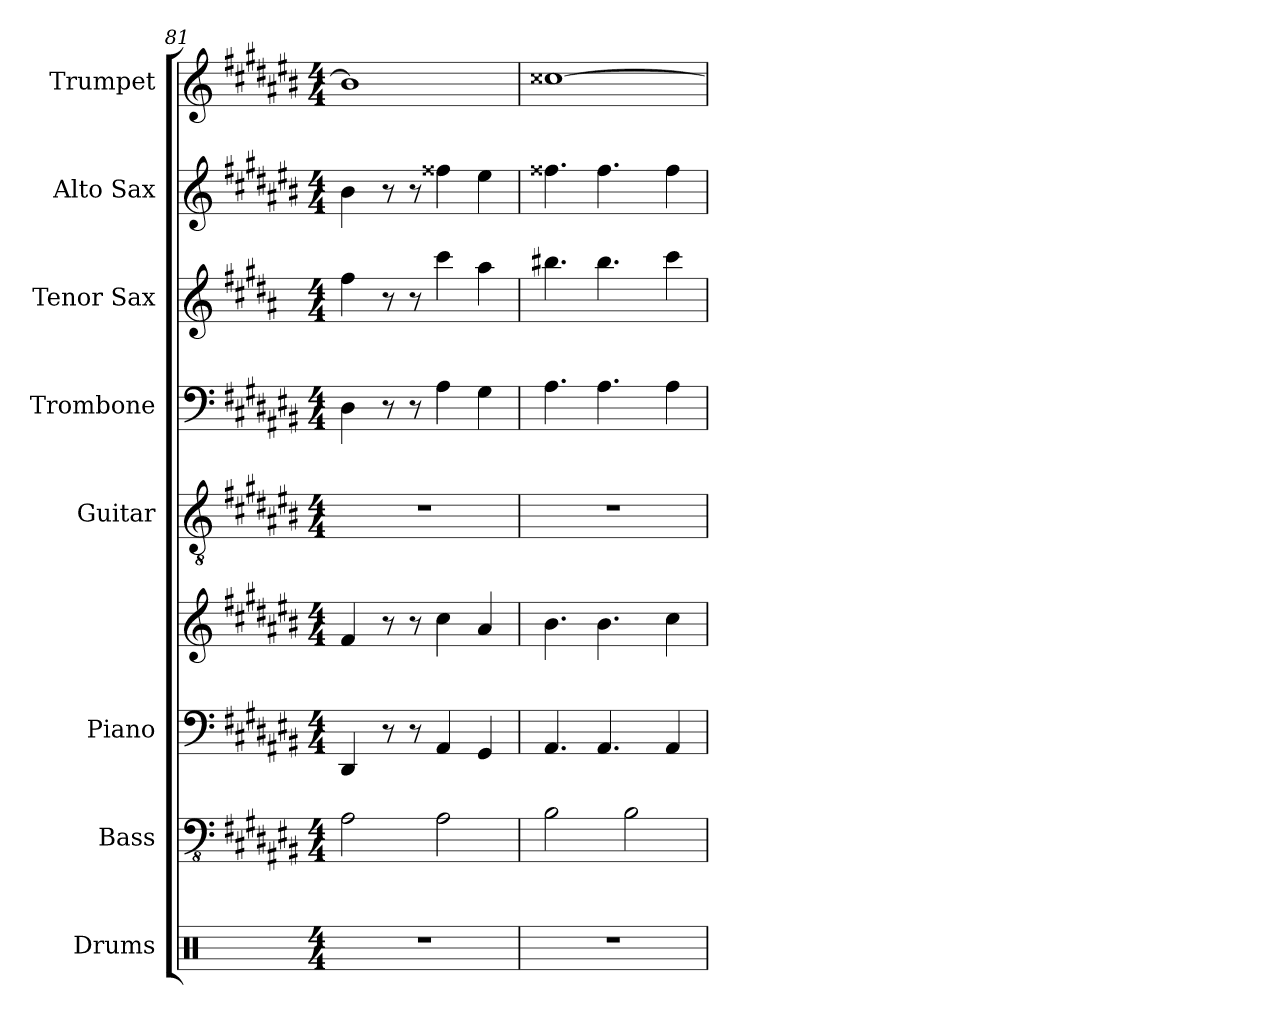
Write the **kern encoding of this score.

**kern	**kern	**kern	**kern	**kern	**kern	**kern	**kern	**kern
*part8	*part7	*part6	*part6	*part5	*part4	*part3	*part2	*part1
*staff9	*staff8	*staff7	*staff6	*staff5	*staff4	*staff3	*staff2	*staff1
*I"Drums	*I"Bass	*I"Piano	*	*I"Guitar	*I"Trombone	*I"Tenor Sax	*I"Alto Sax	*I"Trumpet
*I'Drums	*I'Bass	*I'Piano	*	*I'Gtr.	*I'Tbn.	*I'Tenor	*I'Alto	*I'Tpt.
*clefX	*clefFv4	*clefF4	*clefG2	*clefGv2	*clefF4	*clefG2	*clefG2	*clefG2
*	*	*	*	*	*	*ITrd8c14	*ITrd5c9	*ITrd1c2
*k[]	*k[f#c#g#d#a#e#b#]	*k[f#c#g#d#a#e#b#]	*k[f#c#g#d#a#e#b#]	*k[f#c#g#d#a#e#b#]	*k[f#c#g#d#a#e#b#]	*k[f#c#g#d#a#]	*k[f#c#g#d#]	*k[f#c#g#d#a#]
*M4/4	*M4/4	*M4/4	*M4/4	*M4/4	*M4/4	*M4/4	*M4/4	*M4/4
=81	=81	=81	=81	=81	=81	=81	=81	=81
1r	2AA#\	4DD#/	4f#/	1r	4D#\	4f#\	4d#\	1a#]
.	.	8r	8r	.	8r	8r	8r	.
.	.	8r	8r	.	8r	8r	8r	.
.	2AA#\	4AA#/	4cc#\	.	4A#\	4cc#\	4a#X\	.
.	.	4GG#/	4a#/	.	4G#\	4a#\	4g#\	.
=82	=82	=82	=82	=82	=82	=82	=82	=82
1r	2BB#\	4.AA#/	4.b#\	1r	4.A#\	4.b#X\	4.a#X\	[1b#X
.	.	4.AA#/	4.b#\	.	4.A#\	4.b#\	4.a#\	.
.	2BB#\	.	.	.	.	.	.	.
.	.	4AA#/	4cc#\	.	4A#\	4cc#\	4a#\	.
=	=	=	=	=	=	=	=	=
*-	*-	*-	*-	*-	*-	*-	*-	*-
